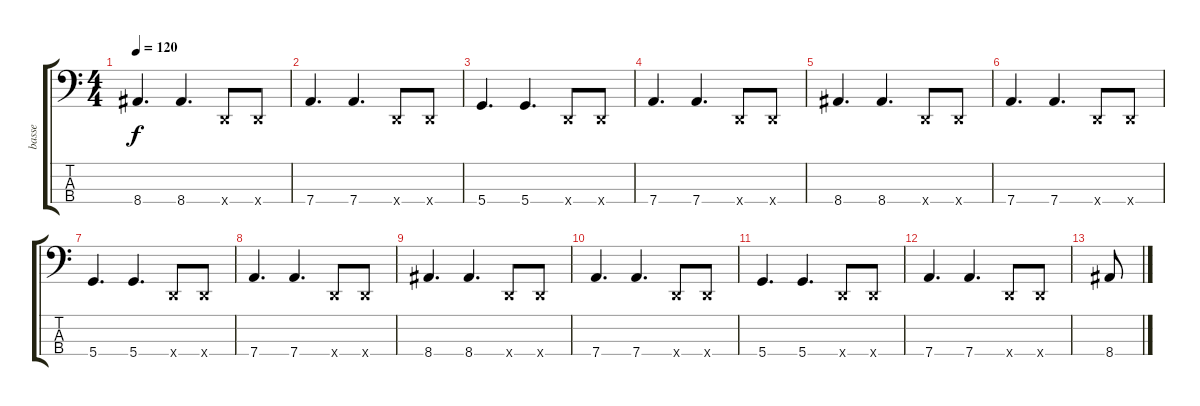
\track ("basse" "basse") {instrument electricbassfinger}
\staff {score tabs}
\tuning (F2 C2 G1 D1) {hide}
\ts (4 4)
\tempo 120
\clef f4
\ks c
8.4.4{d dy f} 8.4.4{d} 0.4{x}.8 0.4{x}.8 |
7.4.4{d} 7.4.4{d} 0.4{x}.8 0.4{x}.8 |
5.4.4{d} 5.4.4{d} 0.4{x}.8 0.4{x}.8 |
7.4.4{d} 7.4.4{d} 0.4{x}.8 0.4{x}.8 |
8.4.4{d volume 13} 8.4.4{d} 0.4{x}.8 0.4{x}.8 |
7.4.4{d} 7.4.4{d} 0.4{x}.8 0.4{x}.8 |
5.4.4{d} 5.4.4{d} 0.4{x}.8 0.4{x}.8 |
7.4.4{d} 7.4.4{d} 0.4{x}.8 0.4{x}.8 |
8.4.4{d} 8.4.4{d} 0.4{x}.8 0.4{x}.8 |
7.4.4{d} 7.4.4{d} 0.4{x}.8 0.4{x}.8 |
5.4.4{d} 5.4.4{d} 0.4{x}.8 0.4{x}.8 |
7.4.4{d} 7.4.4{d} 0.4{x}.8 0.4{x}.8 |
8.4.8
